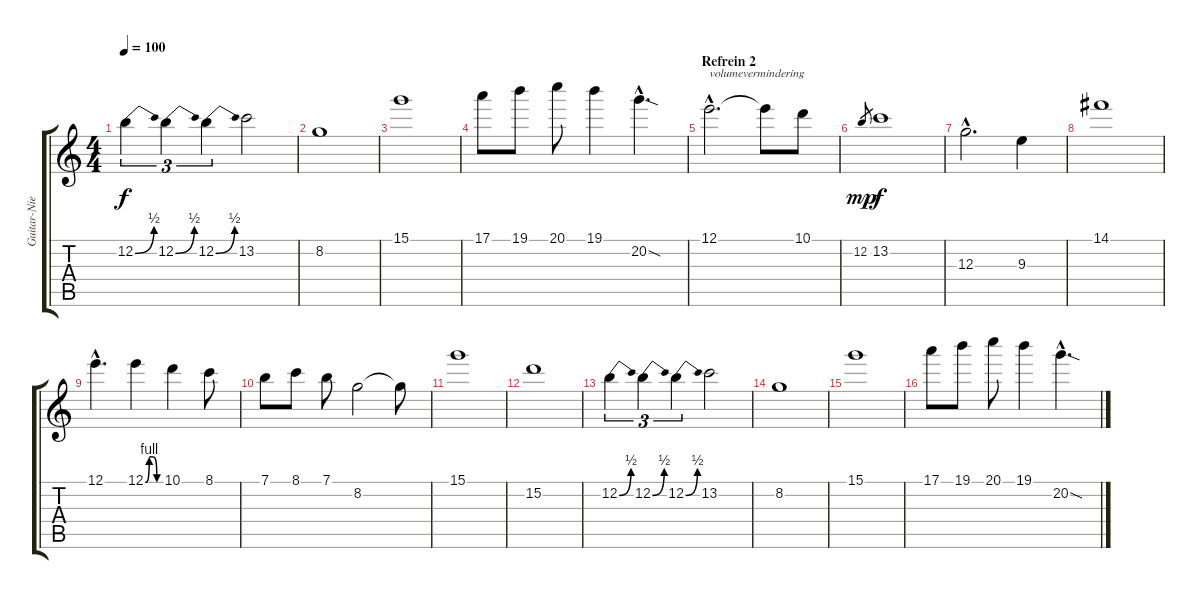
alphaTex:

\track ("Guitar-Niels" "Guitar-Nie") {instrument overdrivenguitar}
\staff {score tabs}
\tuning (E4 B3 G3 D3 A2 E2) {hide}
\ts (4 4)
\tempo 100
\clef g2
\ks c
12.2{be (bend 0 0 60 2)}.4{tu (3 2) dy f} 12.2{be (bend 0 0 60 2)}.4{tu (3 2)} 12.2{be (bend 0 0 60 2)}.4{tu (3 2)} 13.2.2 |
8.2.1 |
15.1.1 |
17.1.8 19.1.8 20.1.8 19.1.4 20.2{sod hac}.4{d} |
\section ("" "Refrein 2")
12.1{hac}.2{d txt "volumevermindering" volume 8 instrument overdrivenguitar} 12.1{t}.8 10.1.8 |
12.2.8{gr dy mp} 13.2.1{dy f} |
12.3{hac}.2{d} 9.3.4 |
14.1.1 |
12.1{hac}.4{d} 12.1{be (custom 0 0 15 4 30 4 45 0 60 0)}.4 10.1.4 8.1.8 |
7.1.8 8.1.8 7.1.8 8.2.2 8.2{t}.8 |
15.1.1 |
15.2.1 |
12.2{be (bend 0 0 60 2)}.4{tu (3 2)} 12.2{be (bend 0 0 60 2)}.4{tu (3 2)} 12.2{be (bend 0 0 60 2)}.4{tu (3 2)} 13.2.2 |
8.2.1 |
15.1.1 |
17.1.8 19.1.8 20.1.8 19.1.4 20.2{sod hac}.4{d}
